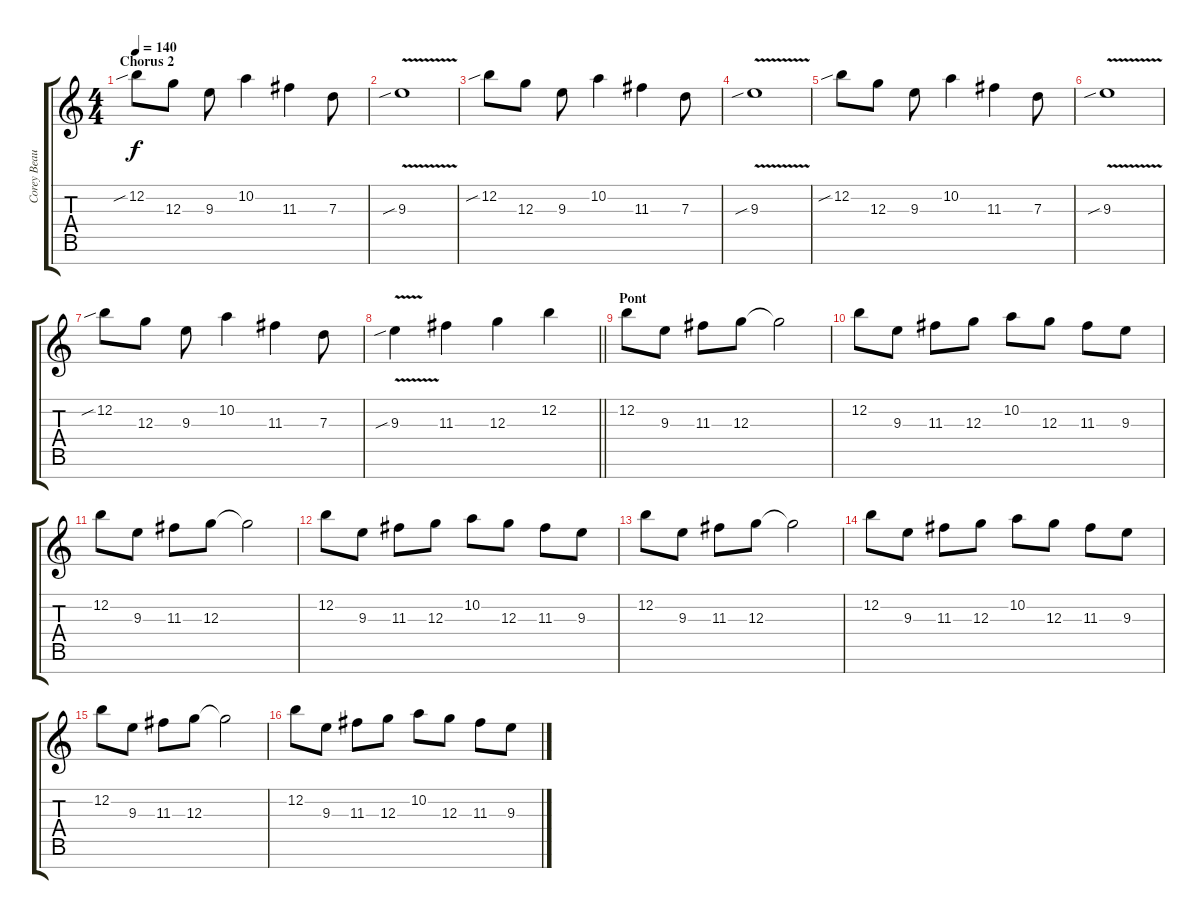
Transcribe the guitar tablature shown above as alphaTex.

\track ("Corey Beaulieu" "Corey Beau") {instrument distortionguitar}
\staff {score tabs}
\tuning (E4 B3 G3 D3 A2 E2 B1) {hide}
\ts (4 4)
\section ("" "Chorus 2")
\tempo 140
\clef g2
\ks c
12.2{sib}.8{dy f} 12.3.8 9.3.8 10.2.4 11.3.4 7.3.8 |
9.3{v sib}.1 |
12.2{sib}.8 12.3.8 9.3.8 10.2.4 11.3.4 7.3.8 |
9.3{v sib}.1 |
12.2{sib}.8 12.3.8 9.3.8 10.2.4 11.3.4 7.3.8 |
9.3{v sib}.1 |
12.2{sib}.8 12.3.8 9.3.8 10.2.4 11.3.4 7.3.8 |
\barLineRight lightlight
9.3{v sib}.4 11.3.4 12.3.4 12.2.4 |
\section ("" "Pont")
12.2.8 9.3.8 11.3.8 12.3.8 12.3{t}.2 |
12.2.8 9.3.8 11.3.8 12.3.8 10.2.8 12.3.8 11.3.8 9.3.8 |
12.2.8 9.3.8 11.3.8 12.3.8 12.3{t}.2 |
12.2.8 9.3.8 11.3.8 12.3.8 10.2.8 12.3.8 11.3.8 9.3.8 |
12.2.8 9.3.8 11.3.8 12.3.8 12.3{t}.2 |
12.2.8 9.3.8 11.3.8 12.3.8 10.2.8 12.3.8 11.3.8 9.3.8 |
12.2.8 9.3.8 11.3.8 12.3.8 12.3{t}.2 |
12.2.8 9.3.8 11.3.8 12.3.8 10.2.8 12.3.8 11.3.8 9.3.8
